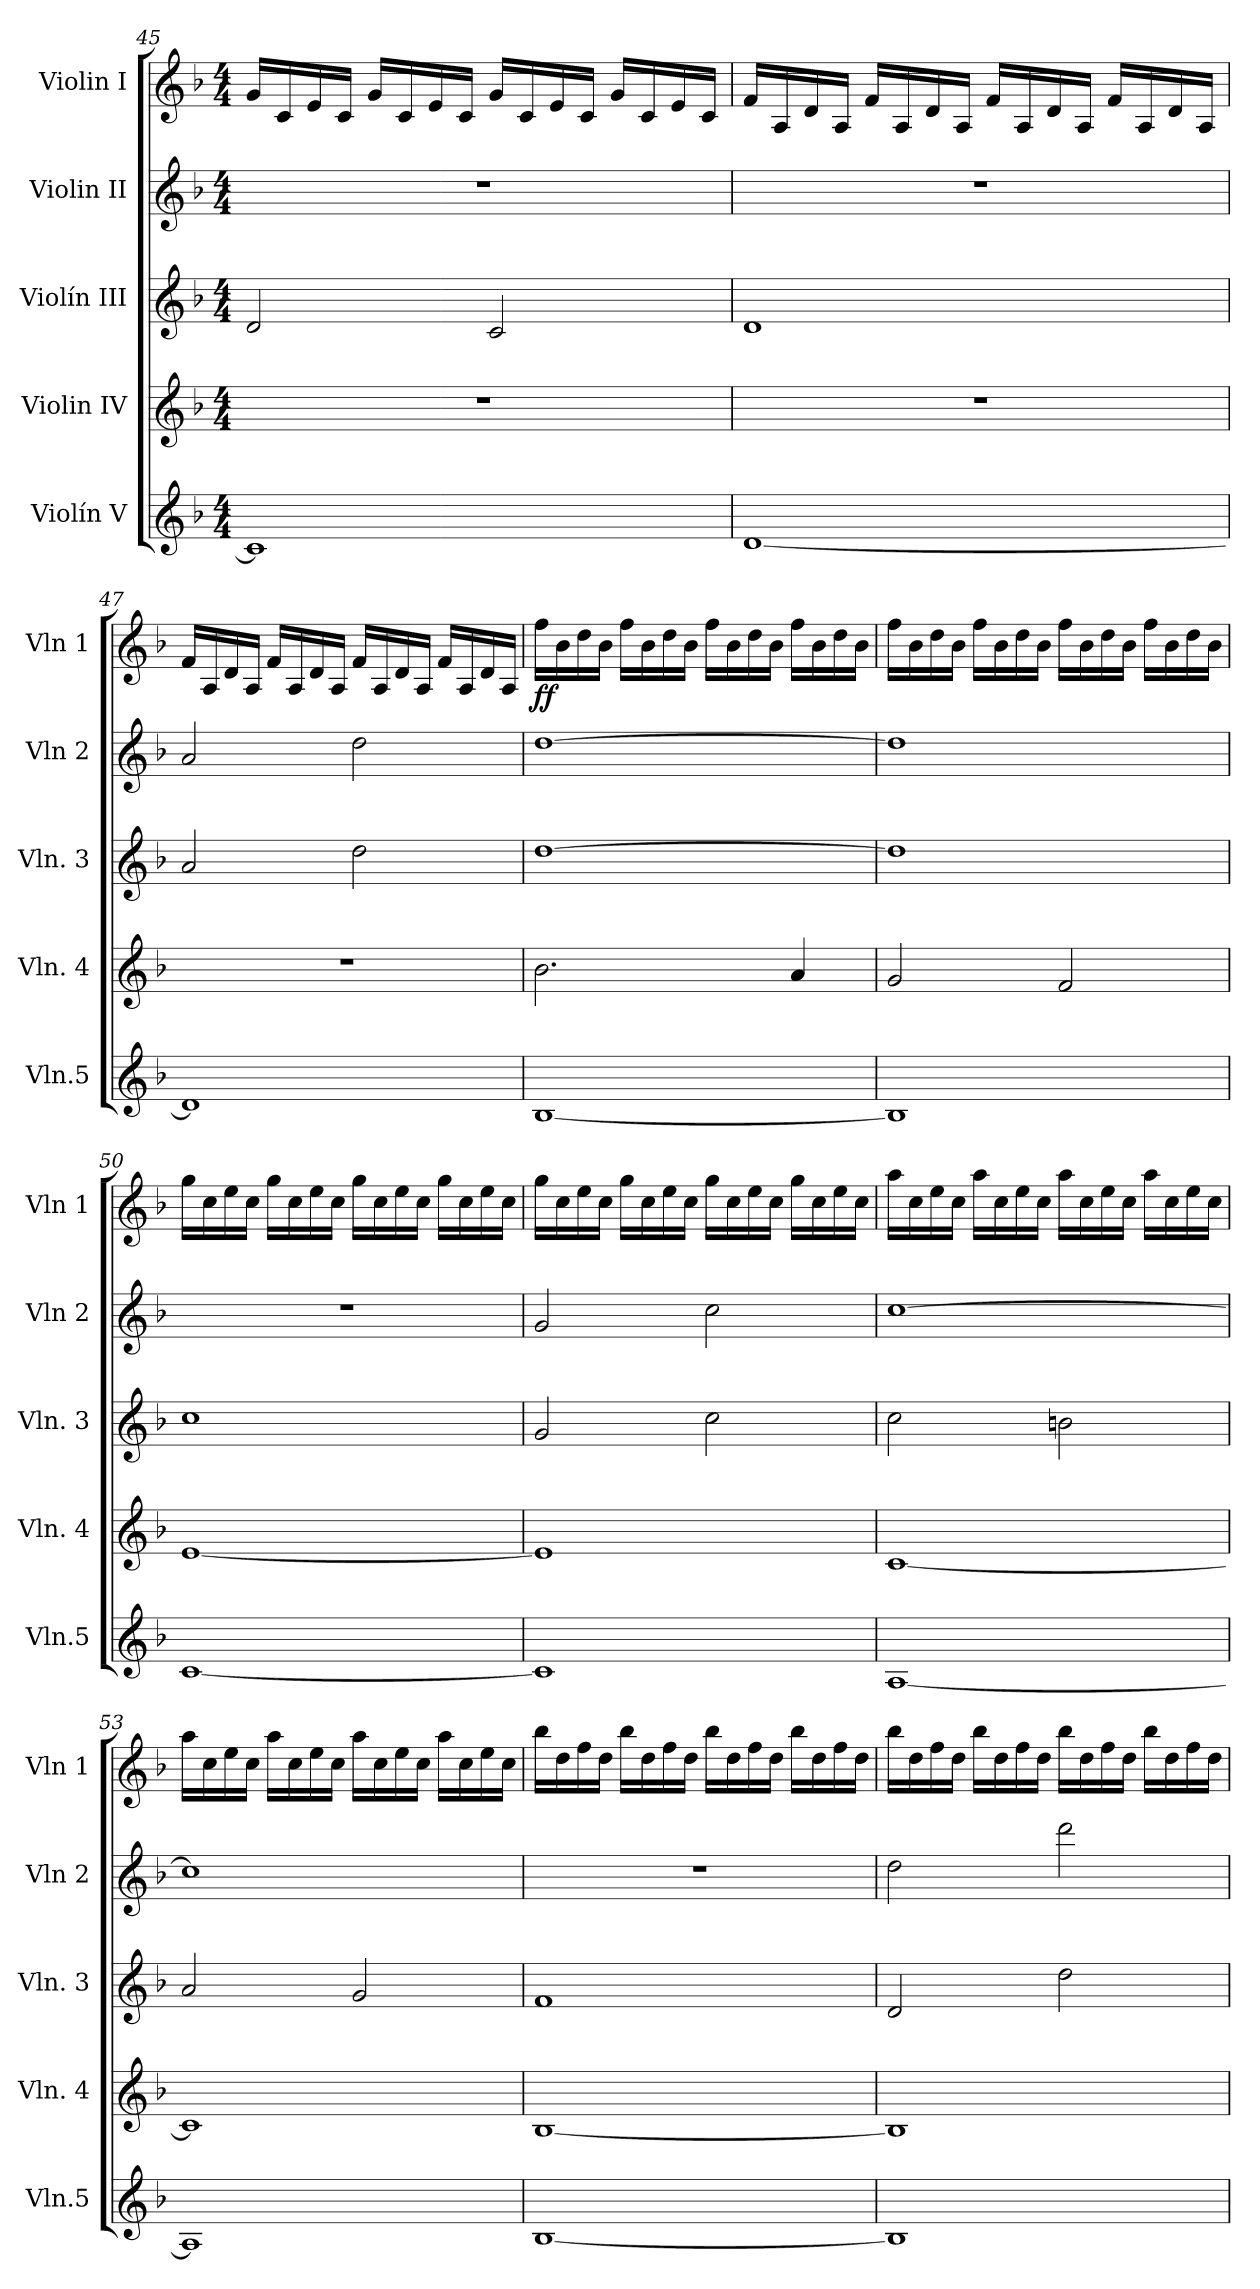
**kern	**kern	**kern	**kern	**kern	**dynam
*part5	*part4	*part3	*part2	*part1	*part1
*staff5	*staff4	*staff3	*staff2	*staff1	*staff1
*I"Violín V	*I"Violin IV	*I"Violín III	*I"Violin II	*I"Violin I	*
*I'Vln.5	*I'Vln. 4	*I'Vln. 3	*I'Vln 2	*I'Vln 1	*
!!LO:LB:g=z
*clefG2	*clefG2	*clefG2	*clefG2	*clefG2	*
*k[b-]	*k[b-]	*k[b-]	*k[b-]	*k[b-]	*
*M4/4	*M4/4	*M4/4	*M4/4	*M4/4	*
=45	=45	=45	=45	=45	=45
1c]	1r	2d/	1r	16g/LL	.
.	.	.	.	16c/	.
.	.	.	.	16e/	.
.	.	.	.	16c/JJ	.
.	.	.	.	16g/LL	.
.	.	.	.	16c/	.
.	.	.	.	16e/	.
.	.	.	.	16c/JJ	.
.	.	2c/	.	16g/LL	.
.	.	.	.	16c/	.
.	.	.	.	16e/	.
.	.	.	.	16c/JJ	.
.	.	.	.	16g/LL	.
.	.	.	.	16c/	.
.	.	.	.	16e/	.
.	.	.	.	16c/JJ	.
=46	=46	=46	=46	=46	=46
[1d	1r	1d	1r	16f/LL	.
.	.	.	.	16A/	.
.	.	.	.	16d/	.
.	.	.	.	16A/JJ	.
.	.	.	.	16f/LL	.
.	.	.	.	16A/	.
.	.	.	.	16d/	.
.	.	.	.	16A/JJ	.
.	.	.	.	16f/LL	.
.	.	.	.	16A/	.
.	.	.	.	16d/	.
.	.	.	.	16A/JJ	.
.	.	.	.	16f/LL	.
.	.	.	.	16A/	.
.	.	.	.	16d/	.
.	.	.	.	16A/JJ	.
!!LO:PB:g=z
=47	=47	=47	=47	=47	=47
1d]	1r	2a/	2a/	16f/LL	.
.	.	.	.	16A/	.
.	.	.	.	16d/	.
.	.	.	.	16A/JJ	.
.	.	.	.	16f/LL	.
.	.	.	.	16A/	.
.	.	.	.	16d/	.
.	.	.	.	16A/JJ	.
.	.	2dd\	2dd\	16f/LL	.
.	.	.	.	16A/	.
.	.	.	.	16d/	.
.	.	.	.	16A/JJ	.
.	.	.	.	16f/LL	.
.	.	.	.	16A/	.
.	.	.	.	16d/	.
.	.	.	.	16A/JJ	.
=48	=48	=48	=48	=48	=48
!	!	!	!	!	!LO:DY:b
[1B-	2.b-\	[1dd	[1dd	16ff\LL	ff
.	.	.	.	16b-\	.
.	.	.	.	16dd\	.
.	.	.	.	16b-\JJ	.
.	.	.	.	16ff\LL	.
.	.	.	.	16b-\	.
.	.	.	.	16dd\	.
.	.	.	.	16b-\JJ	.
.	.	.	.	16ff\LL	.
.	.	.	.	16b-\	.
.	.	.	.	16dd\	.
.	.	.	.	16b-\JJ	.
.	4a/	.	.	16ff\LL	.
.	.	.	.	16b-\	.
.	.	.	.	16dd\	.
.	.	.	.	16b-\JJ	.
!!LO:LB:g=z
=49	=49	=49	=49	=49	=49
1B-]	2g/	1dd]	1dd]	16ff\LL	.
.	.	.	.	16b-\	.
.	.	.	.	16dd\	.
.	.	.	.	16b-\JJ	.
.	.	.	.	16ff\LL	.
.	.	.	.	16b-\	.
.	.	.	.	16dd\	.
.	.	.	.	16b-\JJ	.
.	2f/	.	.	16ff\LL	.
.	.	.	.	16b-\	.
.	.	.	.	16dd\	.
.	.	.	.	16b-\JJ	.
.	.	.	.	16ff\LL	.
.	.	.	.	16b-\	.
.	.	.	.	16dd\	.
.	.	.	.	16b-\JJ	.
=50	=50	=50	=50	=50	=50
[1c	[1e	1cc	1r	16gg\LL	.
.	.	.	.	16cc\	.
.	.	.	.	16ee\	.
.	.	.	.	16cc\JJ	.
.	.	.	.	16gg\LL	.
.	.	.	.	16cc\	.
.	.	.	.	16ee\	.
.	.	.	.	16cc\JJ	.
.	.	.	.	16gg\LL	.
.	.	.	.	16cc\	.
.	.	.	.	16ee\	.
.	.	.	.	16cc\JJ	.
.	.	.	.	16gg\LL	.
.	.	.	.	16cc\	.
.	.	.	.	16ee\	.
.	.	.	.	16cc\JJ	.
!!LO:PB:g=z
=51	=51	=51	=51	=51	=51
1c]	1e]	2g/	2g/	16gg\LL	.
.	.	.	.	16cc\	.
.	.	.	.	16ee\	.
.	.	.	.	16cc\JJ	.
.	.	.	.	16gg\LL	.
.	.	.	.	16cc\	.
.	.	.	.	16ee\	.
.	.	.	.	16cc\JJ	.
.	.	2cc\	2cc\	16gg\LL	.
.	.	.	.	16cc\	.
.	.	.	.	16ee\	.
.	.	.	.	16cc\JJ	.
.	.	.	.	16gg\LL	.
.	.	.	.	16cc\	.
.	.	.	.	16ee\	.
.	.	.	.	16cc\JJ	.
=52	=52	=52	=52	=52	=52
[1A	[1c	2cc\	[1cc	16aa\LL	.
.	.	.	.	16cc\	.
.	.	.	.	16ee\	.
.	.	.	.	16cc\JJ	.
.	.	.	.	16aa\LL	.
.	.	.	.	16cc\	.
.	.	.	.	16ee\	.
.	.	.	.	16cc\JJ	.
.	.	2bn\	.	16aa\LL	.
.	.	.	.	16cc\	.
.	.	.	.	16ee\	.
.	.	.	.	16cc\JJ	.
.	.	.	.	16aa\LL	.
.	.	.	.	16cc\	.
.	.	.	.	16ee\	.
.	.	.	.	16cc\JJ	.
!!LO:LB:g=z
=53	=53	=53	=53	=53	=53
1A]	1c]	2a/	1cc]	16aa\LL	.
.	.	.	.	16cc\	.
.	.	.	.	16ee\	.
.	.	.	.	16cc\JJ	.
.	.	.	.	16aa\LL	.
.	.	.	.	16cc\	.
.	.	.	.	16ee\	.
.	.	.	.	16cc\JJ	.
.	.	2g/	.	16aa\LL	.
.	.	.	.	16cc\	.
.	.	.	.	16ee\	.
.	.	.	.	16cc\JJ	.
.	.	.	.	16aa\LL	.
.	.	.	.	16cc\	.
.	.	.	.	16ee\	.
.	.	.	.	16cc\JJ	.
=54	=54	=54	=54	=54	=54
[1B-	[1B-	1f	1r	16bb-\LL	.
.	.	.	.	16dd\	.
.	.	.	.	16ff\	.
.	.	.	.	16dd\JJ	.
.	.	.	.	16bb-\LL	.
.	.	.	.	16dd\	.
.	.	.	.	16ff\	.
.	.	.	.	16dd\JJ	.
.	.	.	.	16bb-\LL	.
.	.	.	.	16dd\	.
.	.	.	.	16ff\	.
.	.	.	.	16dd\JJ	.
.	.	.	.	16bb-\LL	.
.	.	.	.	16dd\	.
.	.	.	.	16ff\	.
.	.	.	.	16dd\JJ	.
!!LO:PB:g=z
=55	=55	=55	=55	=55	=55
1B-]	1B-]	2d/	2dd\	16bb-\LL	.
.	.	.	.	16dd\	.
.	.	.	.	16ff\	.
.	.	.	.	16dd\JJ	.
.	.	.	.	16bb-\LL	.
.	.	.	.	16dd\	.
.	.	.	.	16ff\	.
.	.	.	.	16dd\JJ	.
.	.	2dd\	2ddd\	16bb-\LL	.
.	.	.	.	16dd\	.
.	.	.	.	16ff\	.
.	.	.	.	16dd\JJ	.
.	.	.	.	16bb-\LL	.
.	.	.	.	16dd\	.
.	.	.	.	16ff\	.
.	.	.	.	16dd\JJ	.
=	=	=	=	=	=
*-	*-	*-	*-	*-	*-
